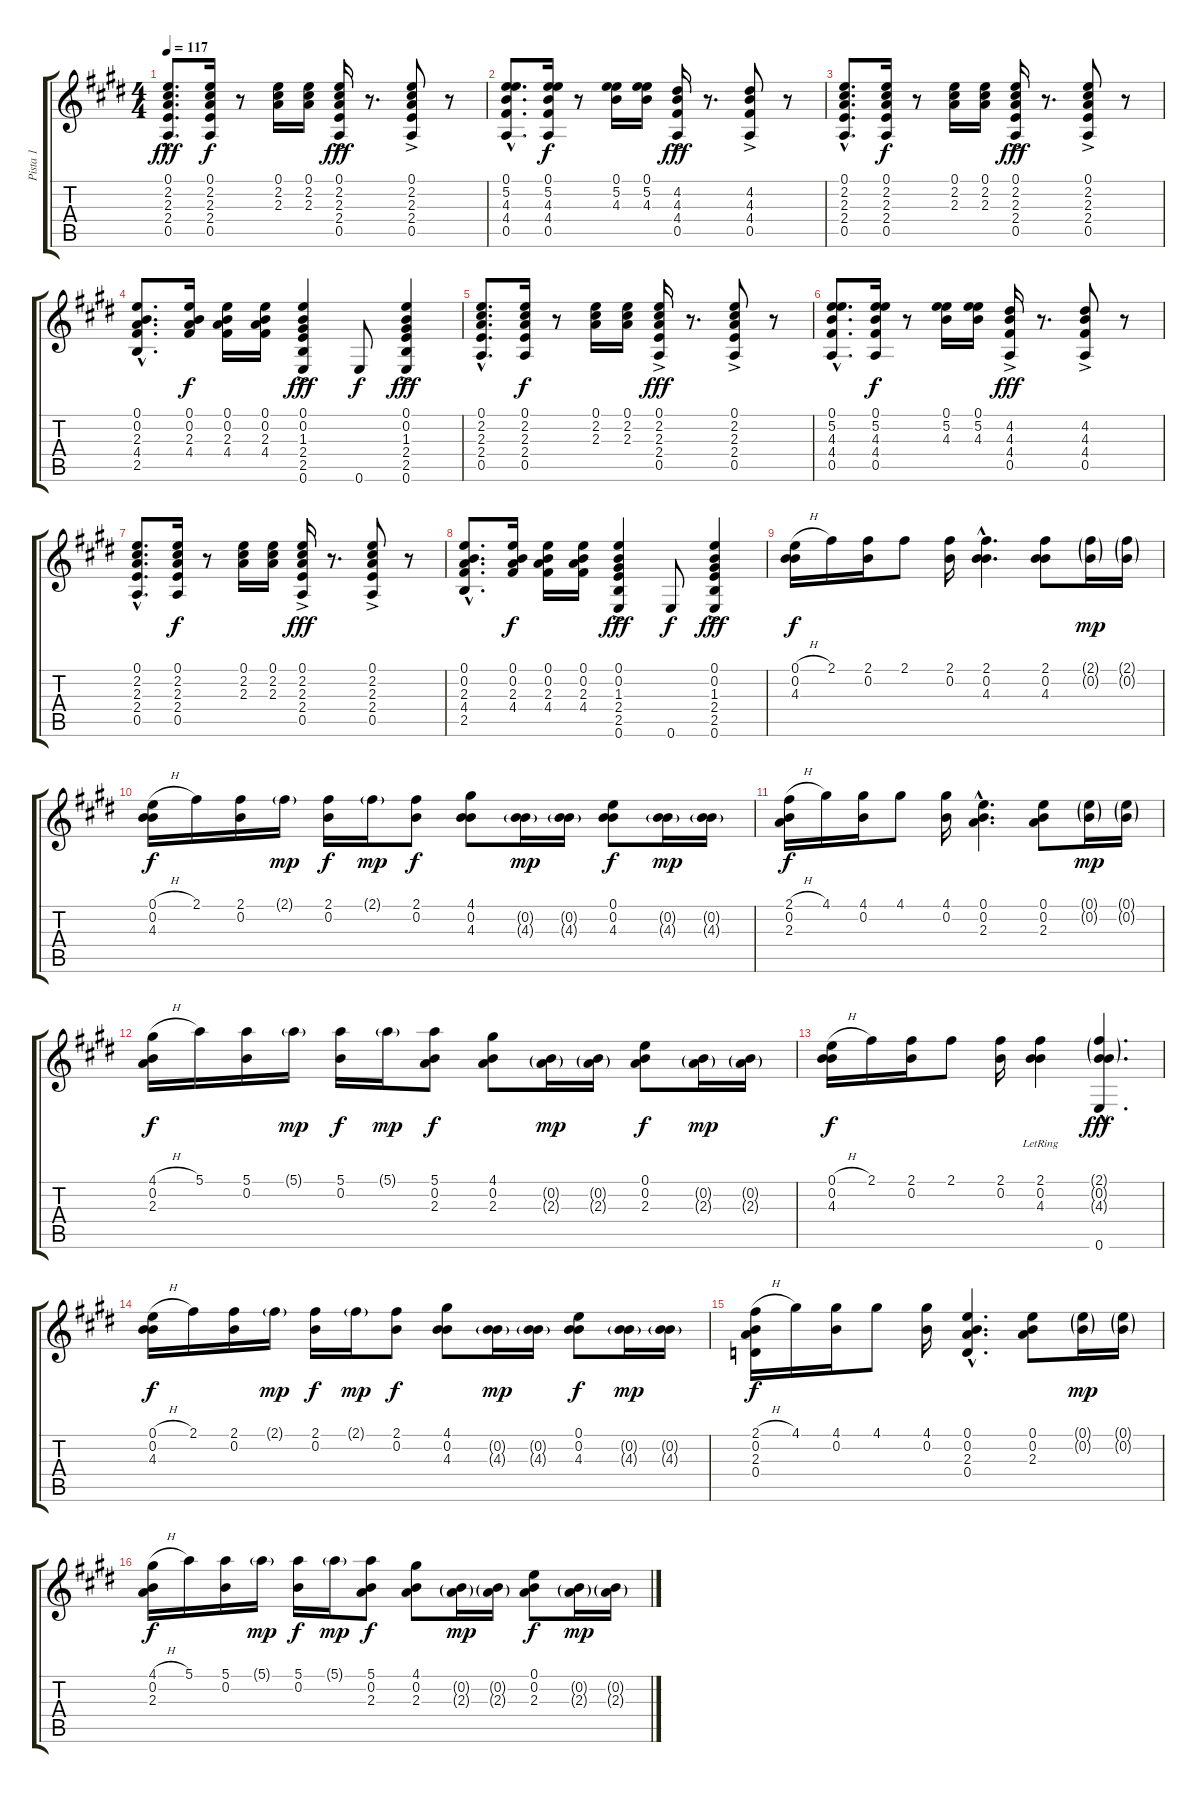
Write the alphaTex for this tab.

\track ("Pista 1" "Pista 1") {instrument electricguitarclean}
\staff {score tabs}
\tuning (E4 B3 G3 D3 A2 E2) {hide}
\ts (4 4)
\tempo 117
\clef g2
\ks e
(0.1{hac} 2.2{hac} 2.3{hac} 2.4{hac} 0.5{hac}).8{d dy fff} (0.1 2.2 2.3 2.4 0.5).16{dy f} r.8 (0.1 2.2 2.3).16 (0.1 2.2 2.3).16 (0.1{ac} 2.2 2.3 2.4 0.5).16{dy fff} r.8{d} (0.1{ac} 2.2 2.3 2.4 0.5).8 r.8 |
(0.1{hac} 5.2{hac} 4.3{hac} 4.4{hac} 0.5{hac}).8{d} (0.1 5.2 4.3 4.4 0.5).16{dy f} r.8 (0.1 5.2 4.3).16 (0.1 5.2 4.3).16 (4.2{ac} 4.3 4.4 0.5).16{dy fff} r.8{d} (4.2{ac} 4.3 4.4 0.5).8 r.8 |
(0.1{hac} 2.2{hac} 2.3{hac} 2.4{hac} 0.5{hac}).8{d} (0.1 2.2 2.3 2.4 0.5).16{dy f} r.8 (0.1 2.2 2.3).16 (0.1 2.2 2.3).16 (0.1{ac} 2.2 2.3 2.4 0.5).16{dy fff} r.8{d} (0.1{ac} 2.2 2.3 2.4 0.5).8 r.8 |
(0.1{hac} 0.2{hac} 2.3{hac} 4.4{hac} 2.5{hac}).8{d} (0.1 0.2 2.3 4.4).16{dy f} (0.1 0.2 2.3 4.4).16 (0.1 0.2 2.3 4.4).16 (0.1{ac} 0.2 1.3 2.4 2.5 0.6).4{dy fff} 0.6.8{dy f} (0.1{ac} 0.2 1.3 2.4 2.5 0.6).4{dy fff} |
(0.1{hac} 2.2{hac} 2.3{hac} 2.4{hac} 0.5{hac}).8{d} (0.1 2.2 2.3 2.4 0.5).16{dy f} r.8 (0.1 2.2 2.3).16 (0.1 2.2 2.3).16 (0.1{ac} 2.2 2.3 2.4 0.5).16{dy fff} r.8{d} (0.1{ac} 2.2 2.3 2.4 0.5).8 r.8 |
(0.1{hac} 5.2{hac} 4.3{hac} 4.4{hac} 0.5{hac}).8{d} (0.1 5.2 4.3 4.4 0.5).16{dy f} r.8 (0.1 5.2 4.3).16 (0.1 5.2 4.3).16 (4.2{ac} 4.3 4.4 0.5).16{dy fff} r.8{d} (4.2{ac} 4.3 4.4 0.5).8 r.8 |
(0.1{hac} 2.2{hac} 2.3{hac} 2.4{hac} 0.5{hac}).8{d} (0.1 2.2 2.3 2.4 0.5).16{dy f} r.8 (0.1 2.2 2.3).16 (0.1 2.2 2.3).16 (0.1{ac} 2.2 2.3 2.4 0.5).16{dy fff} r.8{d} (0.1{ac} 2.2 2.3 2.4 0.5).8 r.8 |
(0.1{hac} 0.2{hac} 2.3{hac} 4.4{hac} 2.5{hac}).8{d} (0.1 0.2 2.3 4.4).16{dy f} (0.1 0.2 2.3 4.4).16 (0.1 0.2 2.3 4.4).16 (0.1{ac} 0.2 1.3 2.4 2.5 0.6).4{dy fff} 0.6.8{dy f} (0.1{ac} 0.2 1.3 2.4 2.5 0.6).4{dy fff} |
(0.1{h} 0.2 4.3).16{dy f} 2.1.16 (2.1 0.2).16 2.1.8 (2.1 0.2).16 (2.1{hac} 0.2{hac} 4.3{hac}).4{d} (2.1 0.2 4.3).8 (2.1{g} 0.2{g}).16{dy mp} (2.1{g} 0.2{g}).16 |
(0.1{h} 0.2 4.3).16{dy f} 2.1.16 (2.1 0.2).16 2.1{g}.16{dy mp} (2.1 0.2).16{dy f} 2.1{g}.16{dy mp} (2.1 0.2).8{dy f} (4.1 0.2 4.3).8 (0.2{g} 4.3{g}).16{dy mp} (0.2{g} 4.3{g}).16 (0.1 0.2 4.3).8{dy f} (0.2{g} 4.3{g}).16{dy mp} (0.2{g} 4.3{g}).16 |
(2.1{h} 0.2 2.3).16{dy f} 4.1.16 (4.1 0.2).16 4.1.8 (4.1 0.2).16 (0.1{hac} 0.2{hac} 2.3{hac}).4{d} (0.1 0.2 2.3).8 (0.1{g} 0.2{g}).16{dy mp} (0.1{g} 0.2{g}).16 |
(4.1{h} 0.2 2.3).16{dy f} 5.1.16 (5.1 0.2).16 5.1{g}.16{dy mp} (5.1 0.2).16{dy f} 5.1{g}.16{dy mp} (5.1 0.2 2.3).8{dy f} (4.1 0.2 2.3).8 (0.2{g} 2.3{g}).16{dy mp} (0.2{g} 2.3{g}).16 (0.1 0.2 2.3).8{dy f} (0.2{g} 2.3{g}).16{dy mp} (0.2{g} 2.3{g}).16 |
(0.1{h} 0.2 4.3).16{dy f} 2.1.16 (2.1 0.2).16 2.1.8 (2.1 0.2).16 (2.1{lr} 0.2{lr} 4.3{lr}).4 (2.1{g hac} 0.2{g hac} 4.3{g hac} 0.6{hac}).4{d dy fff} |
(0.1{h} 0.2 4.3).16{dy f} 2.1.16 (2.1 0.2).16 2.1{g}.16{dy mp} (2.1 0.2).16{dy f} 2.1{g}.16{dy mp} (2.1 0.2).8{dy f} (4.1 0.2 4.3).8 (0.2{g} 4.3{g}).16{dy mp} (0.2{g} 4.3{g}).16 (0.1 0.2 4.3).8{dy f} (0.2{g} 4.3{g}).16{dy mp} (0.2{g} 4.3{g}).16 |
(2.1{h} 0.2 2.3 0.4).16{dy f} 4.1.16 (4.1 0.2).16 4.1.8 (4.1 0.2).16 (0.1{hac} 0.2{hac} 2.3{hac} 0.4{hac}).4{d} (0.1 0.2 2.3).8 (0.1{g} 0.2{g}).16{dy mp} (0.1{g} 0.2{g}).16 |
(4.1{h} 0.2 2.3).16{dy f} 5.1.16 (5.1 0.2).16 5.1{g}.16{dy mp} (5.1 0.2).16{dy f} 5.1{g}.16{dy mp} (5.1 0.2 2.3).8{dy f} (4.1 0.2 2.3).8 (0.2{g} 2.3{g}).16{dy mp} (0.2{g} 2.3{g}).16 (0.1 0.2 2.3).8{dy f} (0.2{g} 2.3{g}).16{dy mp} (0.2{g} 2.3{g}).16
